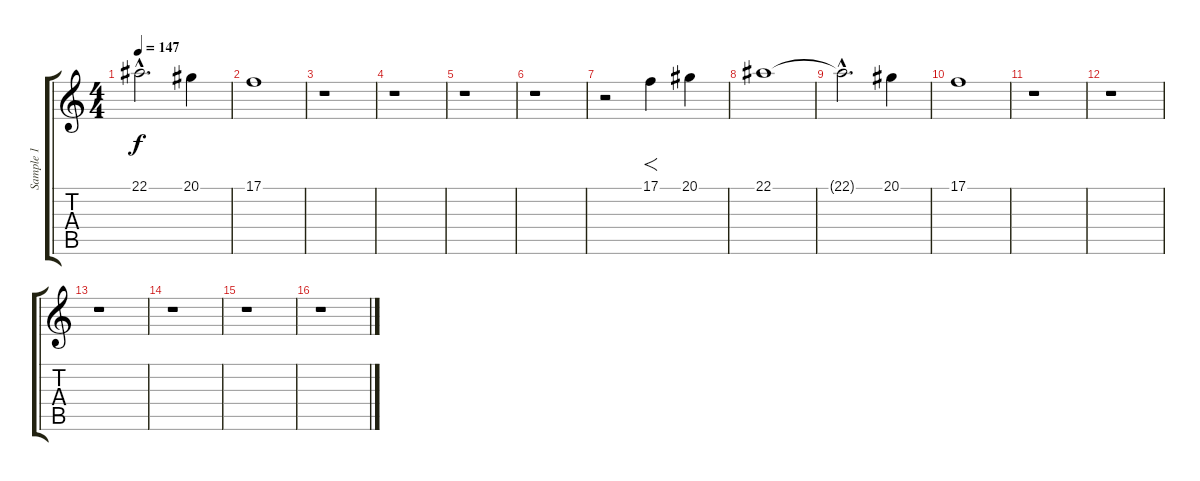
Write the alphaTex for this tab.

\track ("Sample 1" "Sample 1") {instrument flute}
\staff {score tabs}
\tuning (C4 G3 Eb3 Bb2 F2 C2) {hide}
\ts (4 4)
\tempo 147
\clef g2
\ks c
22.1{hac t}.2{d dy f} 20.1.4 |
17.1.1 |
r.1 |
r.1 |
r.1 |
r.1 |
r.2 17.1.4{f} 20.1.4 |
22.1.1 |
22.1{hac t}.2{d} 20.1.4 |
17.1.1 |
r.1 |
r.1 |
r.1 |
r.1 |
r.1 |
r.1
